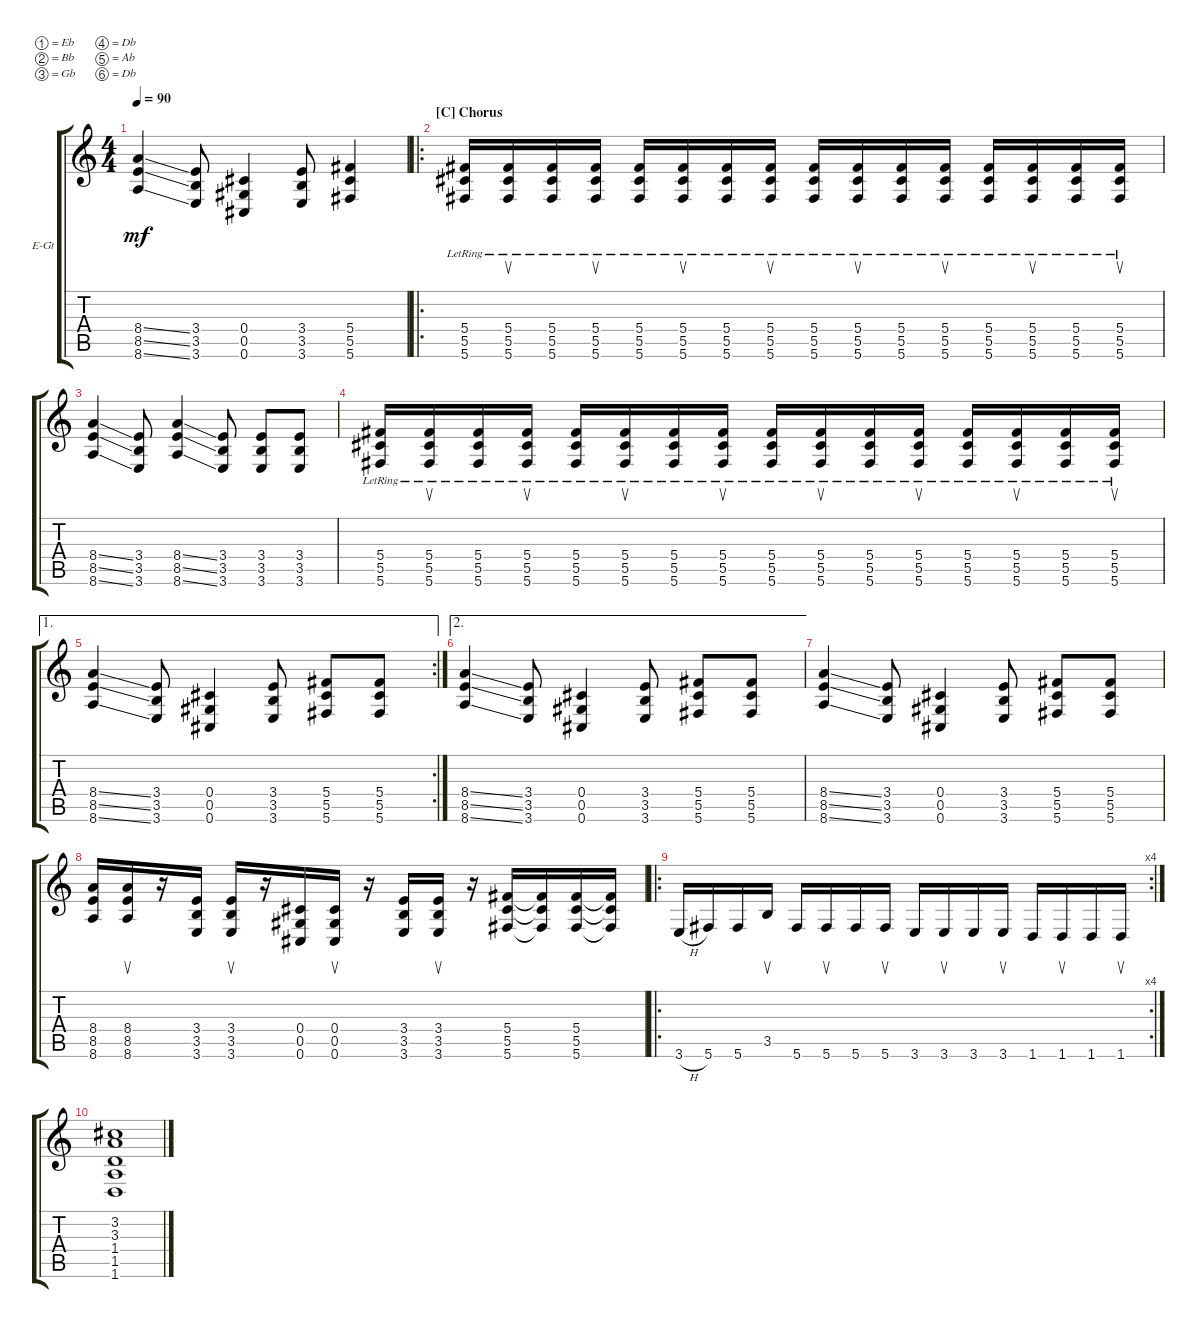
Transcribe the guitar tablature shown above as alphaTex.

\defaultSystemsLayout 4
\bracketExtendMode groupsimilarinstruments
\firstSystemTrackNameOrientation horizontal
\otherSystemsTrackNameOrientation horizontal
\track ("Electric Guitar" "E-Gt") {mute instrument distortionguitar}
\staff {score tabs}
\tuning (Eb4 Bb3 Gb3 Db3 Ab2 Db2)
\ts (4 4)
\tempo 90
\clef g2
\ks c
(8.5{ss} 8.6{ss} 8.4{ss}).4{dy mf} (3.5 3.6 3.4).8 (0.6 0.5 0.4).4 (3.6 3.5 3.4).8 (5.4 5.5 5.6).4 |
\ro
\section ("C" "Chorus")
(5.4{lr} 5.5{lr} 5.6{lr}).16 (5.4{lr} 5.5{lr} 5.6{lr}).16{su} (5.4{lr} 5.5{lr} 5.6{lr}).16 (5.4{lr} 5.5{lr} 5.6{lr}).16{su} (5.4{lr} 5.5{lr} 5.6{lr}).16 (5.4{lr} 5.5{lr} 5.6{lr}).16{su} (5.4{lr} 5.5{lr} 5.6{lr}).16 (5.4{lr} 5.5{lr} 5.6{lr}).16{su} (5.4{lr} 5.5{lr} 5.6{lr}).16 (5.4{lr} 5.5{lr} 5.6{lr}).16{su} (5.4{lr} 5.5{lr} 5.6{lr}).16 (5.4{lr} 5.5{lr} 5.6{lr}).16{su} (5.4{lr} 5.5{lr} 5.6{lr}).16 (5.4{lr} 5.5{lr} 5.6{lr}).16{su} (5.4{lr} 5.5{lr} 5.6{lr}).16 (5.4{lr} 5.5{lr} 5.6{lr}).16{su} |
(8.4{ss} 8.5{ss} 8.6{ss}).4 (3.4 3.5 3.6).8 (8.4{ss} 8.5{ss} 8.6{ss}).4 (3.6 3.5 3.4).8 (3.6 3.5 3.4).8 (3.4 3.5 3.6).8 |
(5.4{lr} 5.5{lr} 5.6{lr}).16 (5.4{lr} 5.5{lr} 5.6{lr}).16{su} (5.4{lr} 5.5{lr} 5.6{lr}).16 (5.4{lr} 5.5{lr} 5.6{lr}).16{su} (5.4{lr} 5.5{lr} 5.6{lr}).16 (5.4{lr} 5.5{lr} 5.6{lr}).16{su} (5.4{lr} 5.5{lr} 5.6{lr}).16 (5.4{lr} 5.5{lr} 5.6{lr}).16{su} (5.4{lr} 5.5{lr} 5.6{lr}).16 (5.4{lr} 5.5{lr} 5.6{lr}).16{su} (5.4{lr} 5.5{lr} 5.6{lr}).16 (5.4{lr} 5.5{lr} 5.6{lr}).16{su} (5.4{lr} 5.5{lr} 5.6{lr}).16 (5.4{lr} 5.5{lr} 5.6{lr}).16{su} (5.4{lr} 5.5{lr} 5.6{lr}).16 (5.4{lr} 5.5{lr} 5.6{lr}).16{su} |
\ae 1
\rc 2
(8.4{ss} 8.5{ss} 8.6{ss}).4 (3.4 3.5 3.6).8 (0.4 0.5 0.6).4 (3.6 3.5 3.4).8 (5.5 5.4 5.6).8 (5.5 5.4 5.6).8 |
\ae 2
(8.4{ss} 8.5{ss} 8.6{ss}).4 (3.4 3.5 3.6).8 (0.4 0.5 0.6).4 (3.6 3.5 3.4).8 (5.5 5.4 5.6).8 (5.5 5.4 5.6).8 |
(8.4{ss} 8.5{ss} 8.6{ss}).4 (3.4 3.5 3.6).8 (0.4 0.5 0.6).4 (3.6 3.5 3.4).8 (5.5 5.4 5.6).8 (5.5 5.4 5.6).8 |
(8.4 8.5 8.6).16 (8.5 8.4 8.6).16{su} r.16 (3.6 3.5 3.4).16 (3.4 3.5 3.6).16{su} r.16 (0.6 0.5 0.4).16 (0.4 0.5 0.6).16{su} r.16 (3.5 3.4 3.6).16 (3.6 3.5 3.4).16{su} r.16 (5.4 5.5 5.6).16 (5.6{t} 5.5{t} 5.4{t}).16 (5.6 5.5 5.4).16 (5.4{t} 5.5{t} 5.6{t}).16 |
\ro
\rc 4
3.6{h}.16 5.6.16 5.6.16 3.5.16{su} 5.6.16 5.6.16{su} 5.6.16 5.6.16{su} 3.6.16 3.6.16{su} 3.6.16 3.6.16{su} 1.6.16 1.6.16{su} 1.6.16 1.6.16{su} |
(3.2 3.3 1.4 1.5 1.6).1
